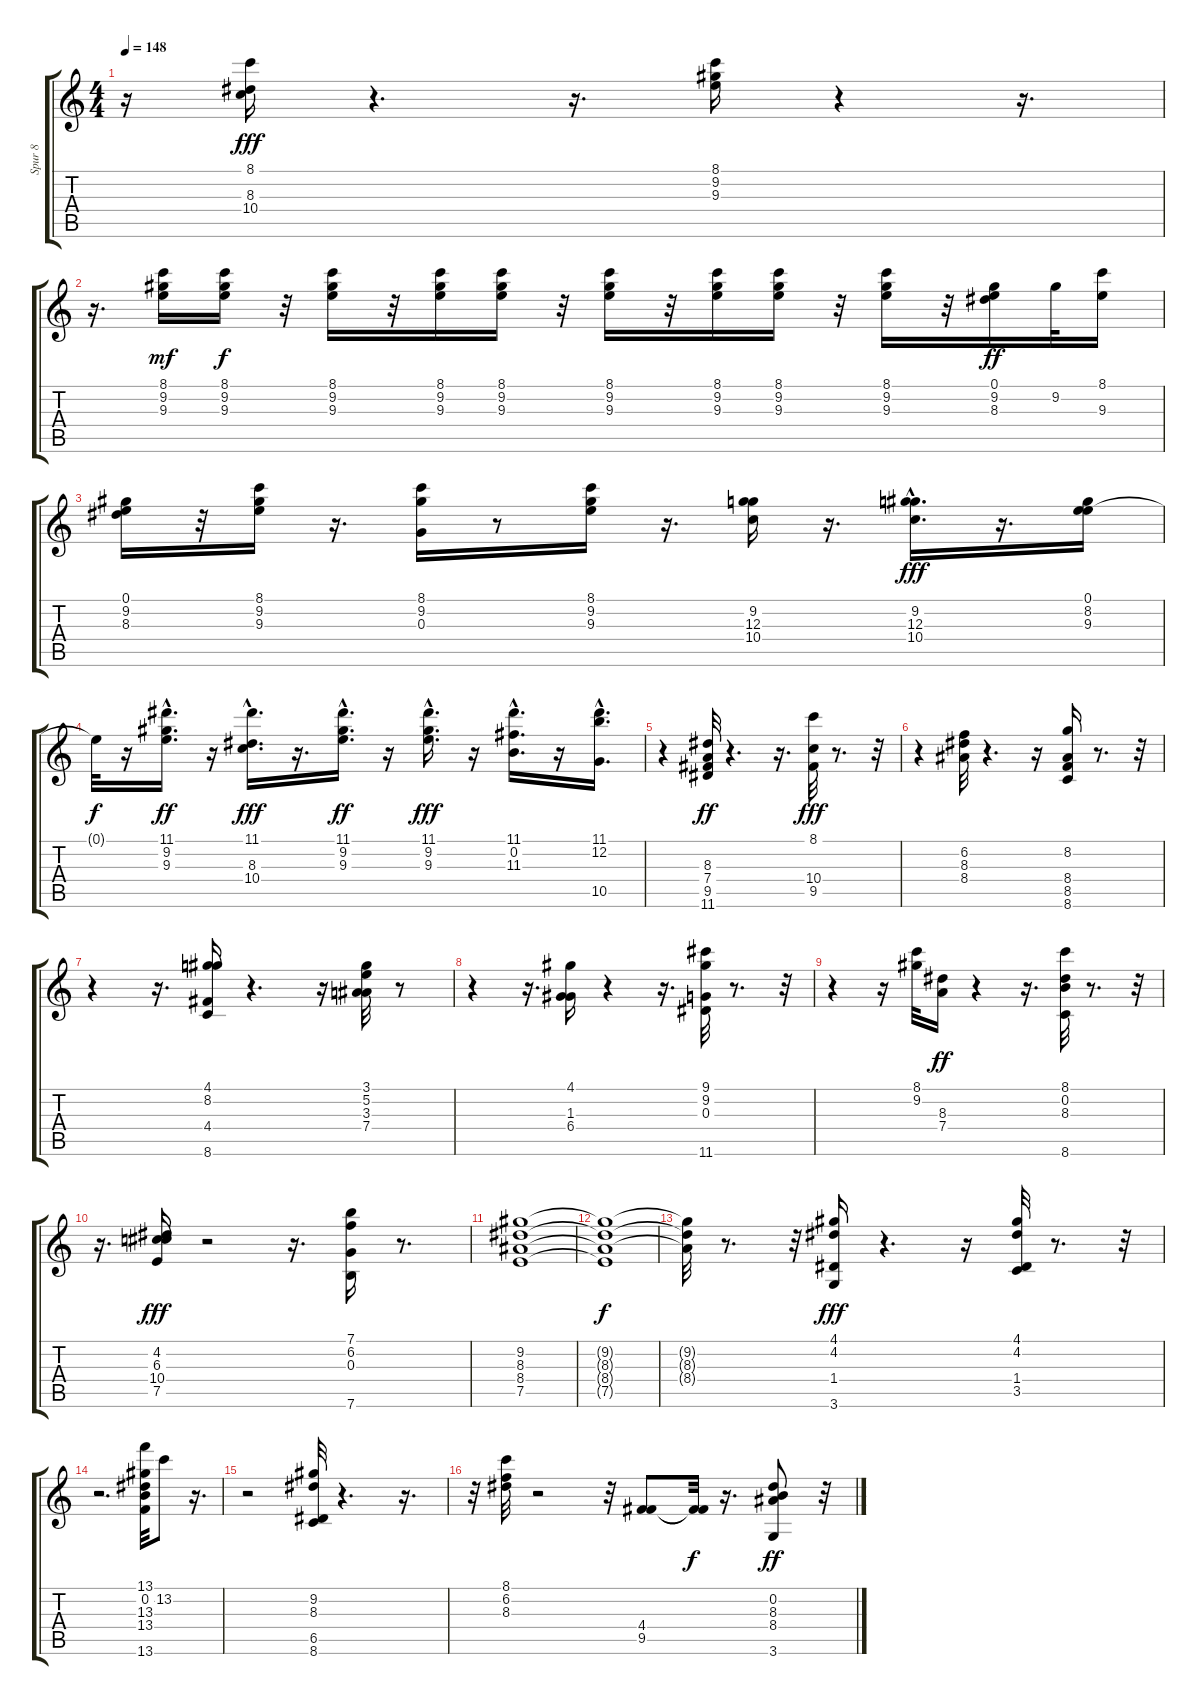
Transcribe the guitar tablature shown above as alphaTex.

\track ("Spur 8" "Spur 8") {instrument electricguitarmuted}
\staff {score tabs}
\tuning (E4 B3 G3 D3 A2 E2) {hide}
\ts (4 4)
\tempo 148
\clef g2
\ks c
r.16{dy fff} (8.1 8.3 10.4).16 r.4{d} r.16{d} (8.1 9.2 9.3).16 r.4 r.16{d} |
r.16{d} (8.1 9.2 9.3).16{dy mf} (8.1 9.2 9.3).16{dy f} r.32 (8.1 9.2 9.3).16 r.32 (8.1 9.2 9.3).16 (8.1 9.2 9.3).16 r.32 (8.1 9.2 9.3).16 r.32 (8.1 9.2 9.3).16 (8.1 9.2 9.3).16 r.32 (8.1 9.2 9.3).16 r.32 (0.1 9.2 8.3).16{dy ff} 9.2.32 (8.1 9.3).16 |
(0.1 9.2 8.3).16 r.32 (8.1 9.2 9.3).16 r.16{d} (8.1 9.2 0.3).16 r.8 (8.1 9.2 9.3).16 r.16{d} (9.2 12.3 10.4).16 r.16{d} (9.2{hac} 12.3{hac} 10.4{hac}).16{d dy fff} r.16{d} (0.1 8.2 9.3).16 |
0.1{t}.32{dy f} r.16 (11.1{hac} 9.2{hac} 9.3{hac}).16{d dy ff} r.16 (11.1{hac} 8.3 10.4{hac}).16{d dy fff} r.16{d} (11.1 9.2 9.3{hac}).16{d dy ff} r.16 (11.1{hac} 9.2{hac} 9.3{hac}).16{d dy fff} r.16 (11.1{hac} 0.2{hac} 11.3{hac}).16{d} r.16 (11.1{hac} 12.2{hac} 10.5{hac}).16{d} |
r.4 (8.3 7.4 9.5 11.6).32{dy ff} r.4{d} r.16{d} (8.1 10.4 9.5).32{dy fff} r.8{d} r.32 |
r.4 (6.2 8.3 8.4).32 r.4{d} r.16 (8.2 8.4 8.5 8.6).16 r.8{d} r.32 |
r.4 r.16{d} (4.1 8.2 4.4 8.6).16 r.4{d} r.16 (3.1 5.2 3.3 7.4).32 r.8 |
r.4 r.16{d} (4.1 1.3 6.4).16 r.4 r.16{d} (9.1 9.2 0.3 11.6).32 r.8{d} r.32 |
r.4 r.16 (8.1 9.2).32 (8.3 7.4).16{dy ff} r.4 r.16{d} (8.1 0.2 8.3 8.6).32 r.8{d} r.32 |
r.16{d} (4.2 6.3 10.4 7.5).16{dy fff} r.2 r.16{d} (7.1 6.2 0.3 7.6).16 r.8{d} |
(9.2 8.3 8.4 7.5).1 |
(9.2{t} 8.3{t} 8.4{t} 7.5{t}).1{dy f} |
(9.2{t} 8.3{t} 8.4{t}).32 r.8{d} r.32 (4.1 4.2 1.4 3.6).16{dy fff} r.4{d} r.16 (4.1 4.2 1.4 3.5).32 r.8{d} r.32 |
r.2{d} (13.1 0.2 13.3 13.4 13.6).32 13.2.8 r.16{d} |
r.2 (9.2 8.3 6.5 8.6).32 r.4{d} r.16{d} |
r.32 (8.1 6.2 8.3).32 r.2 r.32 (4.4 9.5).8 (4.4{t} 9.5{t}).32{dy f} r.16{d} (0.2 8.3 8.4 3.6).8{dy ff} r.32
